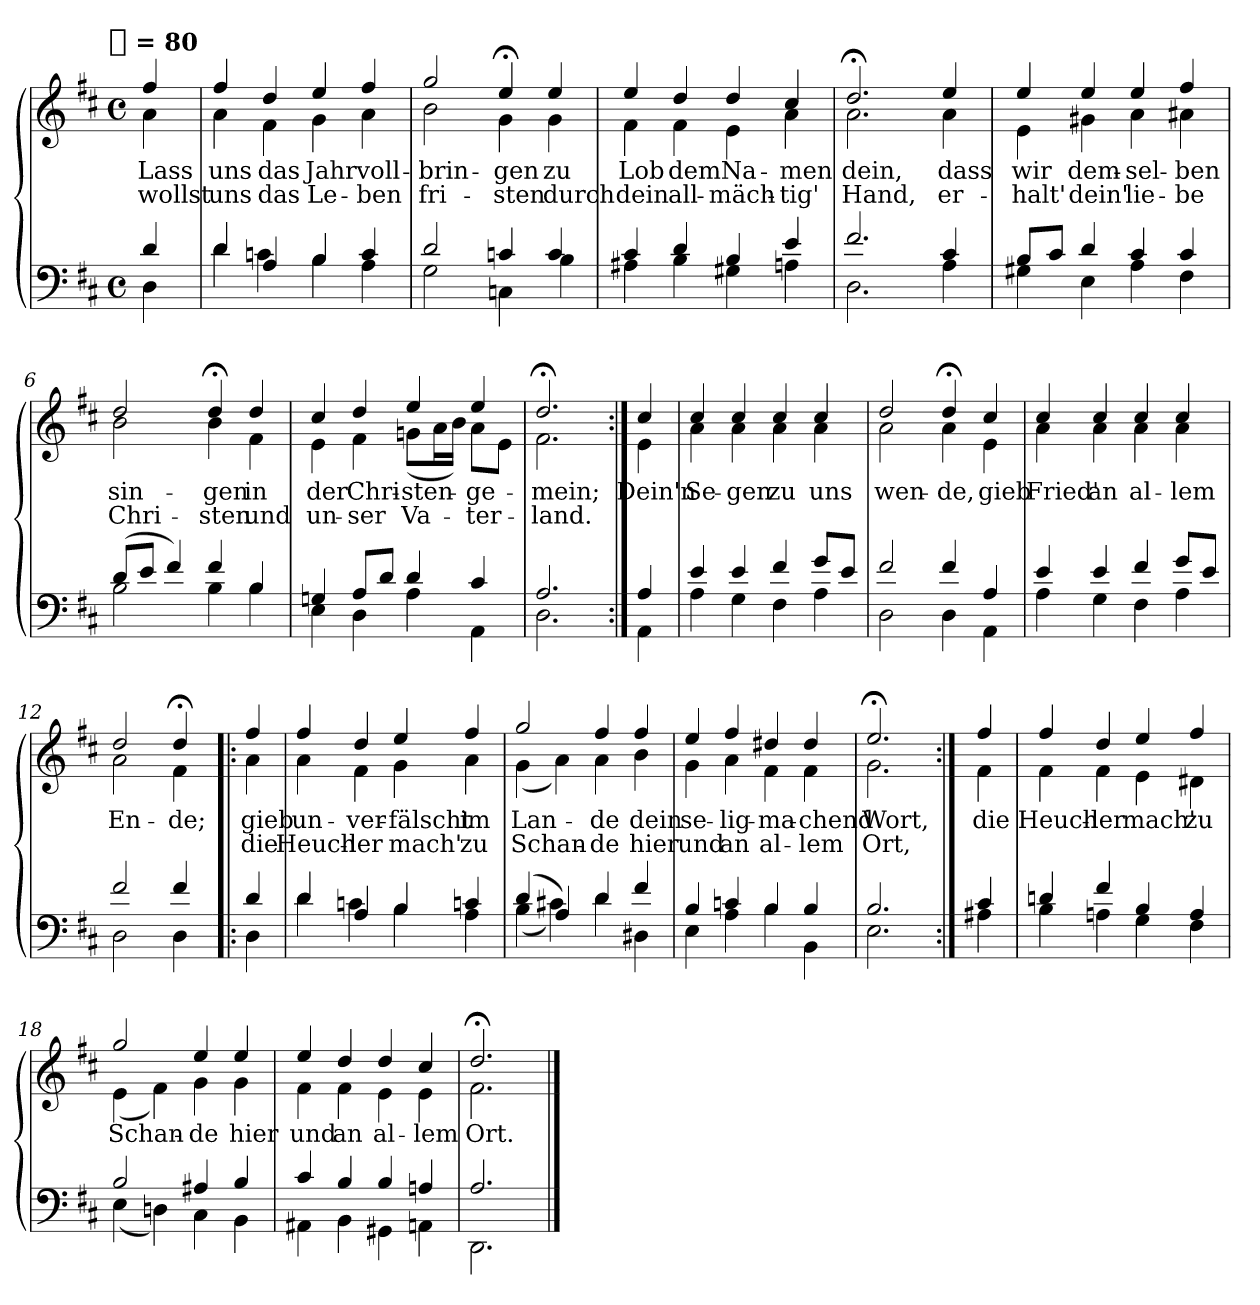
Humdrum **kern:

**kern	**kern	**text	**text
*part1	*part1	*part1	*part1
*staff2	*staff1	*staff1	*staff1
*clefF4	*clefG2	*	*
*k[f#c#]	*k[f#c#]	*	*
!!LO:TX:omd:t=[quarter] = 80
*M4/4	*M4/4	*	*
*met(c)	*met(c)	*	*
*MM80	*MM80	*	*
=	=	=	=
*^	*^	*	*
4d	4D	4ff#	4a	Lass	wollst
=1	=1	=1	=1	=1	=1
4d	4d	4ff#	4a	uns	uns
4A	4cn	4dd	4f#	das	das
4B	4B	4ee	4g	Jahr	Le-
4c	4A	4ff#	4a	voll-	-ben
=2	=2	=2	=2	=2	=2
2d	2G	2gg	2b	-brin-	fri-
4cn	4Cn	4ee;<	4g	-gen	-sten
4c	4B	4ee	4g	zu	durch
=3	=3	=3	=3	=3	=3
4c#	4A#X	4ee	4f#	Lob	dein
4d	4B	4dd	4f#	dem	all-
4B	4G#X	4dd	4e	Na-	-mäch-
4e	4An	4cc#	4a	-men	-tig'
=4	=4	=4	=4	=4	=4
2.f#	2.D	2.dd;<	2.a	dein,	Hand,
4c#	4A	4ee	4a	dass	er-
!!LO:LB:g=z	!!
=5	=5	=5	=5	=5	=5
8BL	4G#X	4ee	4e	wir	halt'
8c#J	.	.	.	.	.
4d	4E	4ee	4g#X	dem-	dein'
4c#	4A	4ee	4a	-sel-	lie-
4c#	4F#	4ff#	4a#X	-ben	-be
=6	=6	=6	=6	=6	=6
(8dL	2B	2dd	2b	sin-	Chri-
8eJ	.	.	.	.	.
4f#)	.	.	.	.	.
4f#	4B	4dd;<	4b	-gen	-sten
4B	4B	4dd	4f#	in	und
=7	=7	=7	=7	=7	=7
4Gn	4E	4cc#	4e	der	un-
8AL	4D	4dd	4f#	Chri-	-ser
8dJ	.	.	.	.	.
4d	4A	4ee	(8gnL	-sten-	Va-
.	.	.	16aL	.	.
.	.	.	16bJJ)	.	.
4c#	4AA	4ee	8aL	-ge-	-ter-
.	.	.	8eJ	.	.
=8	=8	=8	=8	=8	=8
2.A	2.D	2.dd;<	2.f#	-mein;	-land.
!!LO:LB:g=z	!!
=:|!	=:|!	=:|!	=:|!	=:|!	=:|!
4A	4AA	4cc#	4e	Dein'n	.
=9	=9	=9	=9	=9	=9
4e	4A	4cc#	4a	Se-	.
4e	4G	4cc#	4a	-gen	.
4f#	4F#	4cc#	4a	zu	.
8gL	4A	4cc#	4a	uns	.
8eJ	.	.	.	.	.
=10	=10	=10	=10	=10	=10
2f#	2D	2dd	2a	wen-	.
4f#	4D	4dd;<	4a	-de,	.
4A	4AA	4cc#	4e	gieb	.
=11	=11	=11	=11	=11	=11
4e	4A	4cc#	4a	Fried'	.
4e	4G	4cc#	4a	an	.
4f#	4F#	4cc#	4a	al-	.
8gL	4A	4cc#	4a	-lem	.
8eJ	.	.	.	.	.
=12	=12	=12	=12	=12	=12
2f#	2D	2dd	2a	En-	.
4f#	4D	4dd;<	4f#	-de;	.
!!LO:LB:g=z	!!
=!|:	=!|:	=!|:	=!|:	=!|:	=!|:
4d	4D	4ff#	4a	gieb	die
=13	=13	=13	=13	=13	=13
4d	4d	4ff#	4a	un-	Heuch-
4A	4cn	4dd	4f#	-ver-	-ler
4B	4B	4ee	4g	-fälscht	mach'
4cn	4A	4ff#	4a	im	zu
=14	=14	=14	=14	=14	=14
(4d	(4B	2gg	(4g	Lan-	Schan-
4A)	4c#X)	.	4a)	.	.
4d	4d	4ff#	4a	-de	-de
4f#	4D#X	4ff#	4b	dein	hier
=15	=15	=15	=15	=15	=15
4B	4E	4ee	4g	se-	und
4cn	4A	4ff#	4a	-lig-	an
4B	4B	4dd#X	4f#	-ma-	al-
4B	4BB	4dd#	4f#	-chend	-lem
=16	=16	=16	=16	=16	=16
2.B	2.E	2.ee;<	2.g	Wort,	Ort,
!!LO:LB:g=z	!!
=:|!	=:|!	=:|!	=:|!	=:|!	=:|!
4c#	4A#X	4ff#	4f#	die	.
=17	=17	=17	=17	=17	=17
4dn	4B	4ff#	4f#	Heuch-	.
4f#	4An	4dd	4f#	-ler	.
4B	4G	4ee	4e	mach'	.
4A	4F#	4ff#	4d#X	zu	.
=18	=18	=18	=18	=18	=18
2B	(4E	2gg	(4e	Schan-	.
.	4Dn)	.	4f#)	.	.
4A#X	4C#	4ee	4g	-de	.
4B	4BB	4ee	4g	hier	.
=19	=19	=19	=19	=19	=19
4c#	4AA#X	4ee	4f#	und	.
4B	4BB	4dd	4f#	an	.
4B	4GG#X	4dd	4e	al-	.
4An	4AAn	4cc#	4e	-lem	.
=20	=20	=20	=20	=20	=20
2.A	2.DD	2.dd;<	2.f#	Ort.	.
*v	*v	*	*	*	*
*	*v	*v	*	*
==	==	==	==
*-	*-	*-	*-
